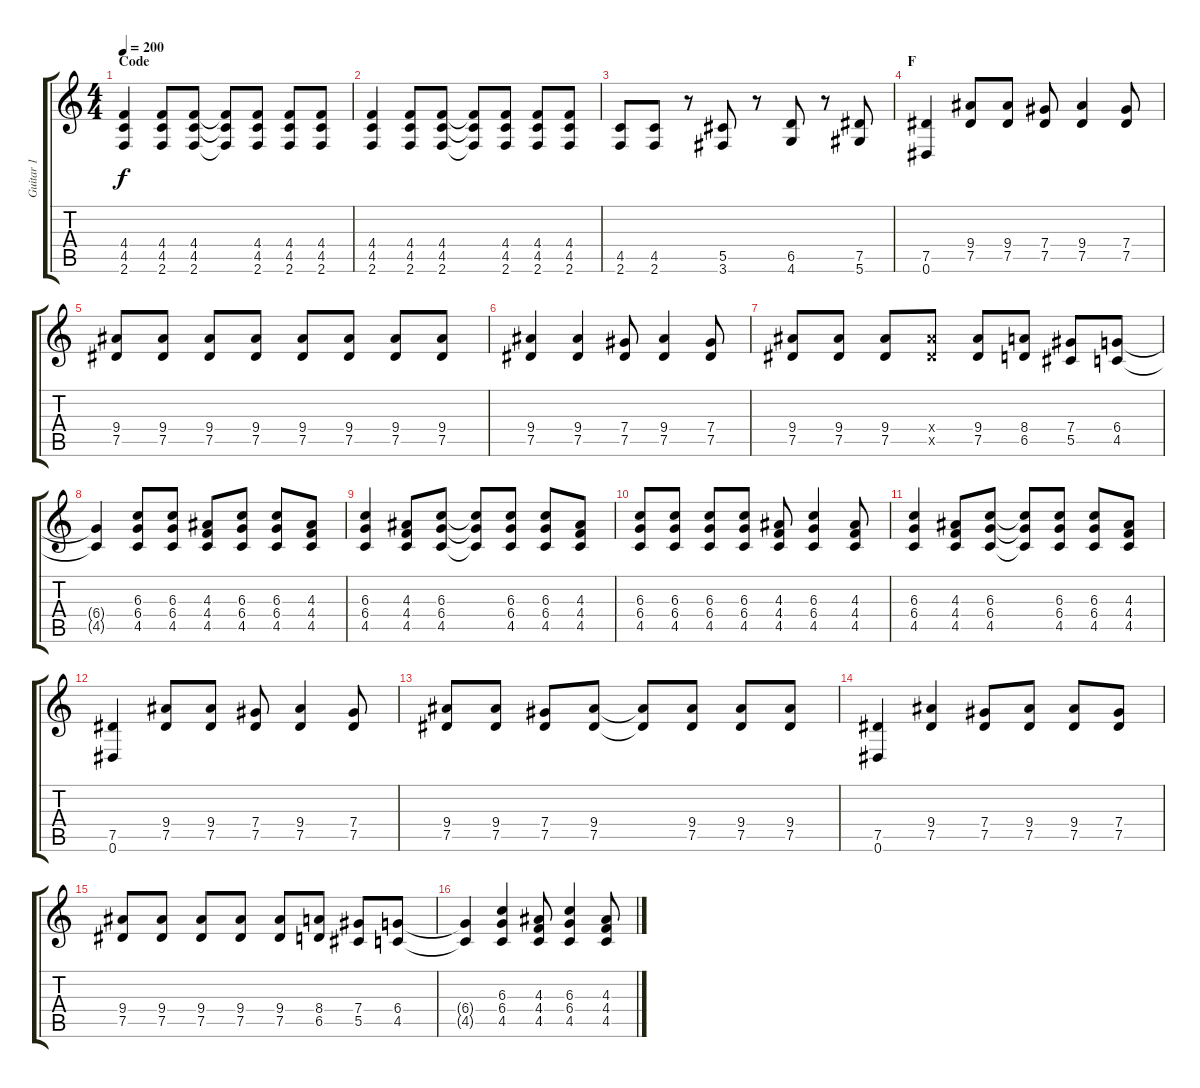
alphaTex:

\track ("Guitar 1" "Guitar 1") {instrument overdrivenguitar}
\staff {score tabs}
\tuning (Eb4 Bb3 Gb3 Db3 Ab2 Eb2) {hide}
\ts (4 4)
\section ("" "Code")
\tempo 200
\clef g2
\ks c
(4.4 4.5 2.6).4{dy f} (4.4 4.5 2.6).8 (4.4 4.5 2.6).8 (4.4{t} 4.5{t} 2.6{t}).8 (4.4 4.5 2.6).8 (4.4 4.5 2.6).8 (4.4 4.5 2.6).8 |
(4.4 4.5 2.6).4 (4.4 4.5 2.6).8 (4.4 4.5 2.6).8 (4.4{t} 4.5{t} 2.6{t}).8 (4.4 4.5 2.6).8 (4.4 4.5 2.6).8 (4.4 4.5 2.6).8 |
(4.5 2.6).8 (4.5 2.6).8 r.8 (5.5 3.6).8 r.8 (6.5 4.6).8 r.8 (7.5 5.6).8 |
\section ("" "F")
(7.5 0.6).4 (9.4 7.5).8 (9.4 7.5).8 (7.4 7.5).8 (9.4 7.5).4 (7.4 7.5).8 |
(9.4 7.5).8 (9.4 7.5).8 (9.4 7.5).8 (9.4 7.5).8 (9.4 7.5).8 (9.4 7.5).8 (9.4 7.5).8 (9.4 7.5).8 |
(9.4 7.5).4 (9.4 7.5).4 (7.4 7.5).8 (9.4 7.5).4 (7.4 7.5).8 |
(9.4 7.5).8 (9.4 7.5).8 (9.4 7.5).8 (9.4{x} 7.5{x}).8 (9.4 7.5).8 (8.4 6.5).8 (7.4 5.5).8 (6.4 4.5).8 |
(6.4{t} 4.5{t}).4 (6.3 6.4 4.5).8 (6.3 6.4 4.5).8 (4.3 4.4 4.5).8 (6.3 6.4 4.5).8 (6.3 6.4 4.5).8 (4.3 4.4 4.5).8 |
(6.3 6.4 4.5).4 (4.3 4.4 4.5).8 (6.3 6.4 4.5).8 (6.3{t} 6.4{t} 4.5{t}).8 (6.3 6.4 4.5).8 (6.3 6.4 4.5).8 (4.3 4.4 4.5).8 |
(6.3 6.4 4.5).8 (6.3 6.4 4.5).8 (6.3 6.4 4.5).8 (6.3 6.4 4.5).8 (4.3 4.4 4.5).8 (6.3 6.4 4.5).4 (4.3 4.4 4.5).8 |
(6.3 6.4 4.5).4 (4.3 4.4 4.5).8 (6.3 6.4 4.5).8 (6.3{t} 6.4{t} 4.5{t}).8 (6.3 6.4 4.5).8 (6.3 6.4 4.5).8 (4.3 4.4 4.5).8 |
(7.5 0.6).4 (9.4 7.5).8 (9.4 7.5).8 (7.4 7.5).8 (9.4 7.5).4 (7.4 7.5).8 |
(9.4 7.5).8 (9.4 7.5).8 (7.4 7.5).8 (9.4 7.5).8 (9.4{t} 7.5{t}).8 (9.4 7.5).8 (9.4 7.5).8 (9.4 7.5).8 |
(7.5 0.6).4 (9.4 7.5).4 (7.4 7.5).8 (9.4 7.5).8 (9.4 7.5).8 (7.4 7.5).8 |
(9.4 7.5).8 (9.4 7.5).8 (9.4 7.5).8 (9.4 7.5).8 (9.4 7.5).8 (8.4 6.5).8 (7.4 5.5).8 (6.4 4.5).8 |
(6.4{t} 4.5{t}).4 (6.3 6.4 4.5).4 (4.3 4.4 4.5).8 (6.3 6.4 4.5).4 (4.3 4.4 4.5).8
